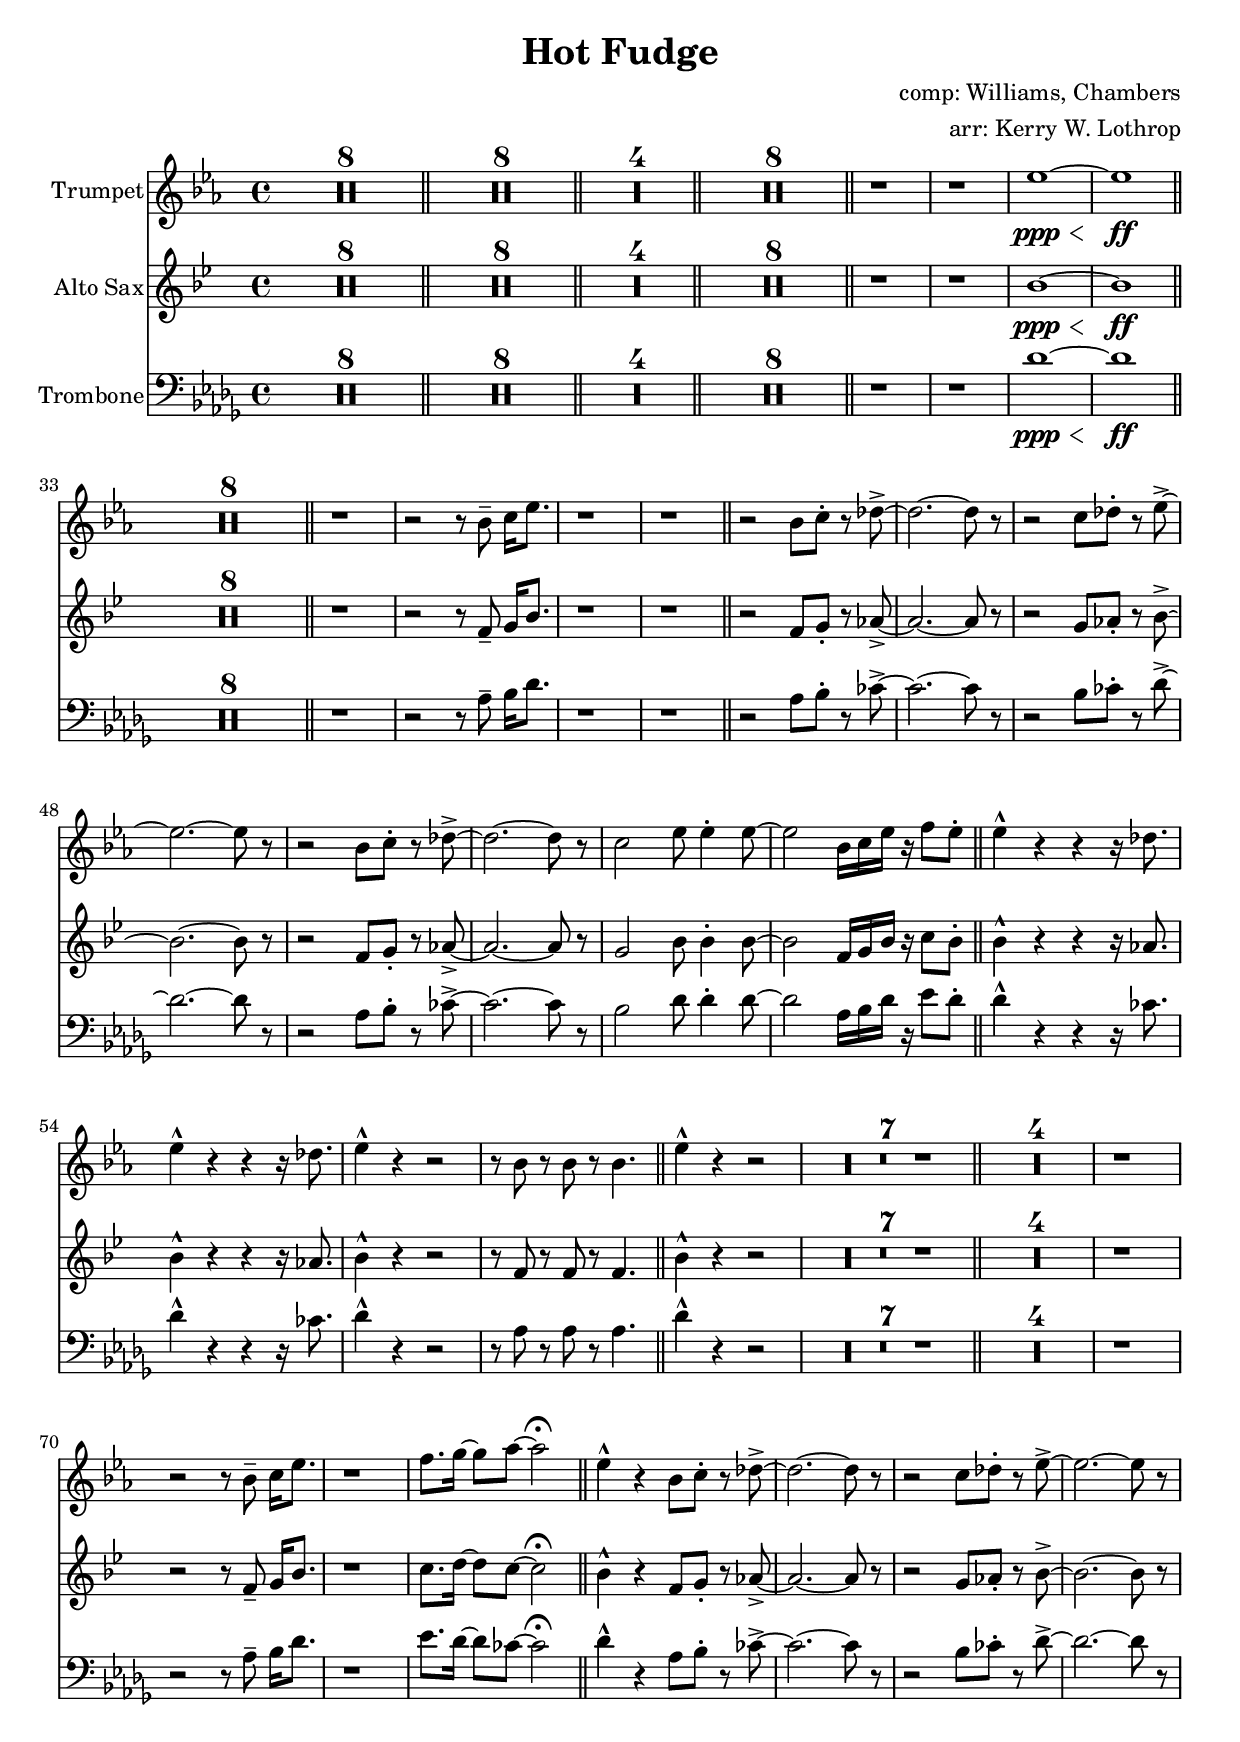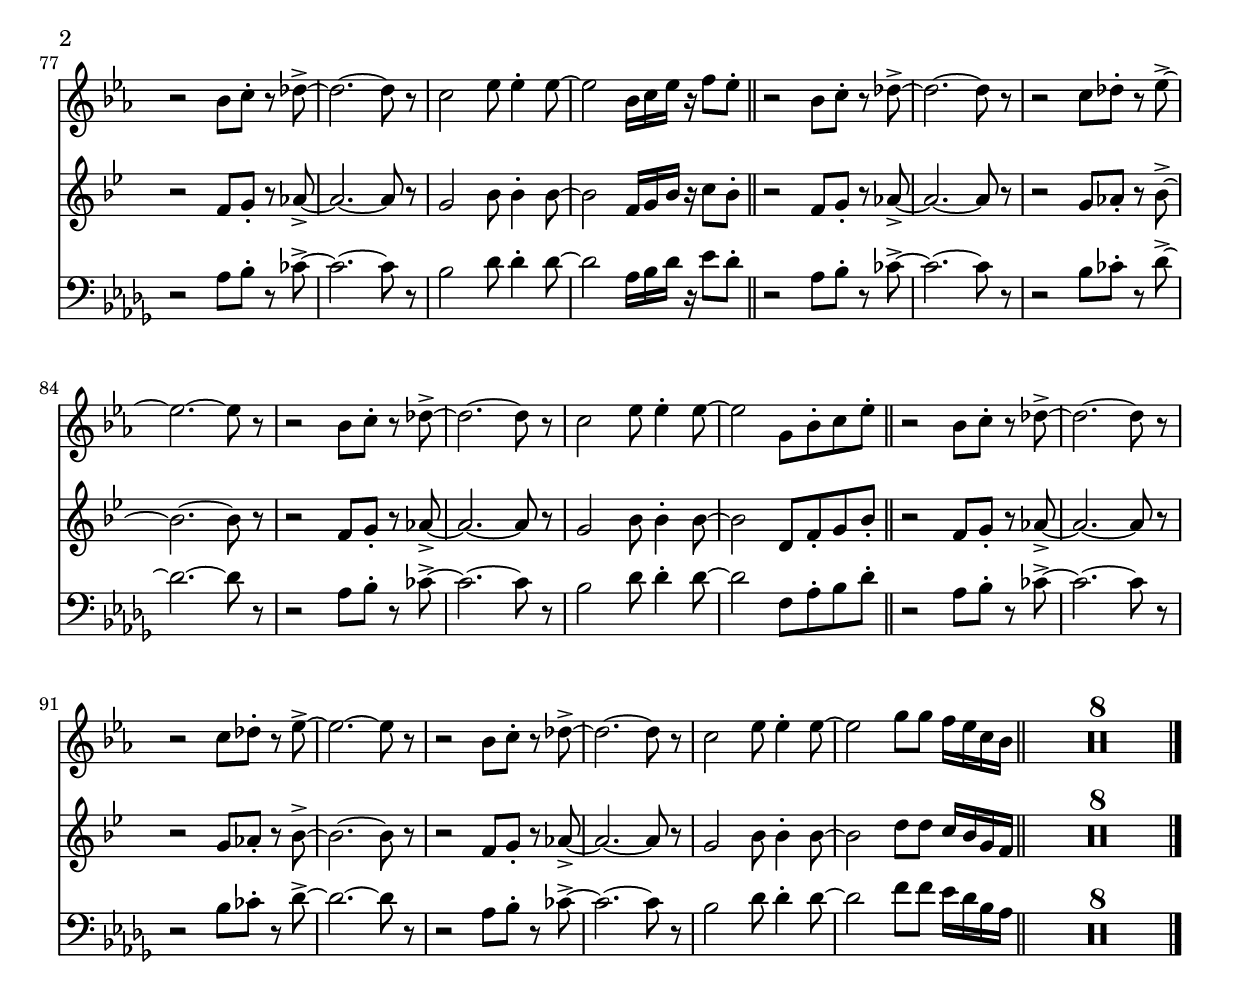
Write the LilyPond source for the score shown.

\version "2.16.2"

\header {
  title = "Hot Fudge"
  composer = "comp: Williams, Chambers"
  arranger = "arr: Kerry W. Lothrop"
}


global =
{
  \time 4/4
}

trumpetBbI =
{
  \transpose bes c {
    \relative c''' {
      \key des \major {
        \compressFullBarRests
        R1*8 \bar "||"
        R1*8 \bar "||"
        R1*4 \bar "||"
        R1*8 \bar "||"
        
        r1 |
        r1 |
        des1 \ppp \< ~ |
        des1 \! \ff \bar "||"

        R1*8 \bar "||"

        r1 |
        r2 r8 as8-- bes16 des8. |
        r1 |
        r1 \bar "||"
        
        r2 as8 bes-. r ces-> ~ |
        ces2. ~ ces8 r |
        r2 bes8 ces-. r des-> ~ |
        des2. ~ des8 r |
        
        r2 as8 bes-. r ces-> ~ |
        ces2. ~ ces8 r |
        bes2 des8 des4-. des8~ |
        des2 as16 bes des r es8 des-. \bar "||"
        
        des4-^ r r r16 ces8. |
        des4-^ r r r16 ces8. |
        des4-^ r r2 |
        r8 as r as r as4. \bar "||"
        
        des4-^ r r2 |
        R1*7 \bar "||"
        R1*4
        
        r1 |
        r2 r8 as8-- bes16 des8. |
        r1 |
        es8. f16 ~ f8 ges ~ ges2\fermata \bar "||"

        des4-^ r as8 bes-. r ces-> ~ |
        ces2. ~ ces8 r |
        r2 bes8 ces-. r des-> ~ |
        des2. ~ des8 r |
        
        r2 as8 bes-. r ces-> ~ |
        ces2. ~ ces8 r |
        bes2 des8 des4-. des8~ |
        des2 as16 bes des r es8 des-. \bar "||"

        r2 as8 bes-. r ces-> ~ |
        ces2. ~ ces8 r |
        r2 bes8 ces-. r des-> ~ |
        des2. ~ des8 r |
        
        r2 as8 bes-. r ces-> ~ |
        ces2. ~ ces8 r |
        bes2 des8 des4-. des8~ |
        des2 f,8 as-. bes des-. \bar "||"

        r2 as8 bes-. r ces-> ~ |
        ces2. ~ ces8 r |
        r2 bes8 ces-. r des-> ~ |
        des2. ~ des8 r |
        
        r2 as8 bes-. r ces-> ~ |
        ces2. ~ ces8 r |
        bes2 des8 des4-. des8~ |
        des2 f8 f8 es16 des bes as \bar "||"

        R1*8 \bar "|."
      }
    }
  }
}

altoSax =
{
  \transpose es c {
    \relative c'' {
      \key des \major {
        \compressFullBarRests
        R1*8 \bar "||"
        R1*8 \bar "||"
        R1*4 \bar "||"
        R1*8 \bar "||"

        r1 |
        r1 |
        des1 \ppp \< ~ |
        des1 \! \ff \bar "||"

        R1*8 \bar "||"

        r1 |
        r2 r8 as8-- bes16 des8. |
        r1 |
        r1 \bar "||"
        
        r2 as8 bes-. r ces-> ~ |
        ces2. ~ ces8 r |
        r2 bes8 ces-. r des-> ~ |
        des2. ~ des8 r |
        
        r2 as8 bes-. r ces-> ~ |
        ces2. ~ ces8 r |
        bes2 des8 des4-. des8~ |
        des2 as16 bes des r es8 des-. \bar "||"
        
        des4-^ r r r16 ces8. |
        des4-^ r r r16 ces8. |
        des4-^ r r2 |
        r8 as r as r as4. \bar "||"
        
        des4-^ r r2 |
        R1*7 \bar "||"
        R1*4
        
        r1 |
        r2 r8 as8-- bes16 des8. |
        r1 |
        es8. f16 ~ f8 es ~ es2\fermata \bar "||"

        des4-^ r as8 bes-. r ces-> ~ |
        ces2. ~ ces8 r |
        r2 bes8 ces-. r des-> ~ |
        des2. ~ des8 r |
        
        r2 as8 bes-. r ces-> ~ |
        ces2. ~ ces8 r |
        bes2 des8 des4-. des8~ |
        des2 as16 bes des r es8 des-. \bar "||"

        r2 as8 bes-. r ces-> ~ |
        ces2. ~ ces8 r |
        r2 bes8 ces-. r des-> ~ |
        des2. ~ des8 r |
        
        r2 as8 bes-. r ces-> ~ |
        ces2. ~ ces8 r |
        bes2 des8 des4-. des8~ |
        des2 f,8 as-. bes des-. \bar "||"

        r2 as8 bes-. r ces-> ~ |
        ces2. ~ ces8 r |
        r2 bes8 ces-. r des-> ~ |
        des2. ~ des8 r |
        
        r2 as8 bes-. r ces-> ~ |
        ces2. ~ ces8 r |
        bes2 des8 des4-. des8~ |
        des2 f8 f8 es16 des bes as \bar "||"

        R1*8 \bar "|."
      }
    }
  }
}

trombone = {
  \transpose c c {
    \relative c' {
      \key des \major {
        \compressFullBarRests
        R1*8 \bar "||"
        R1*8 \bar "||"
        R1*4 \bar "||"
        R1*8 \bar "||"

        r1 |
        r1 |
        des1 \ppp \< ~ |
        des1 \! \ff \bar "||"

        R1*8 \bar "||"

        r1 |
        r2 r8 as8-- bes16 des8. |
        r1 |
        r1 \bar "||"
        
        r2 as8 bes-. r ces-> ~ |
        ces2. ~ ces8 r |
        r2 bes8 ces-. r des-> ~ |
        des2. ~ des8 r |
        
        r2 as8 bes-. r ces-> ~ |
        ces2. ~ ces8 r |
        bes2 des8 des4-. des8~ |
        des2 as16 bes des r es8 des-. \bar "||"
        
        des4-^ r r r16 ces8. |
        des4-^ r r r16 ces8. |
        des4-^ r r2 |
        r8 as r as r as4. \bar "||"
        
        des4-^ r r2 |
        R1*7 \bar "||"
        R1*4
        
        r1 |
        r2 r8 as8-- bes16 des8. |
        r1 |
        es8. des16 ~ des8 ces ~ ces2\fermata \bar "||"

        des4-^ r as8 bes-. r ces-> ~ |
        ces2. ~ ces8 r |
        r2 bes8 ces-. r des-> ~ |
        des2. ~ des8 r |
        
        r2 as8 bes-. r ces-> ~ |
        ces2. ~ ces8 r |
        bes2 des8 des4-. des8~ |
        des2 as16 bes des r es8 des-. \bar "||"

        r2 as8 bes-. r ces-> ~ |
        ces2. ~ ces8 r |
        r2 bes8 ces-. r des-> ~ |
        des2. ~ des8 r |
        
        r2 as8 bes-. r ces-> ~ |
        ces2. ~ ces8 r |
        bes2 des8 des4-. des8~ |
        des2 f,8 as-. bes des-. \bar "||"

        r2 as8 bes-. r ces-> ~ |
        ces2. ~ ces8 r |
        r2 bes8 ces-. r des-> ~ |
        des2. ~ des8 r |
        
        r2 as8 bes-. r ces-> ~ |
        ces2. ~ ces8 r |
        bes2 des8 des4-. des8~ |
        des2 f8 f8 es16 des bes as \bar "||"

        R1*8 \bar "|."
      }
    }
  }
}

trumpetBbIPart = \new Staff \with {
  instrumentName = "Trumpet"
  midiInstrument = "trumpet"
} \trumpetBbI

%trumpetBbIIPart = \new Staff \with {
%  instrumentName = "Trumpet II"
%  midiInstrument = "trumpet"
%} \trumpetBbII

altoSaxPart = \new Staff \with {
  instrumentName = "Alto Sax"
  midiInstrument = "alto sax"
} \altoSax

trombonePart = \new Staff \with {
  instrumentName = "Trombone"
  midiInstrument = "trombone"
} { \clef bass \trombone }

\score {
  <<
    \trumpetBbIPart
%    \trumpetBbIIPart
    \altoSaxPart
    \trombonePart
  >>
  \layout { }
  \midi {
    \context {
      \Score
      tempoWholesPerMinute = #(ly:make-moment 100 4)
    }
  }
}
